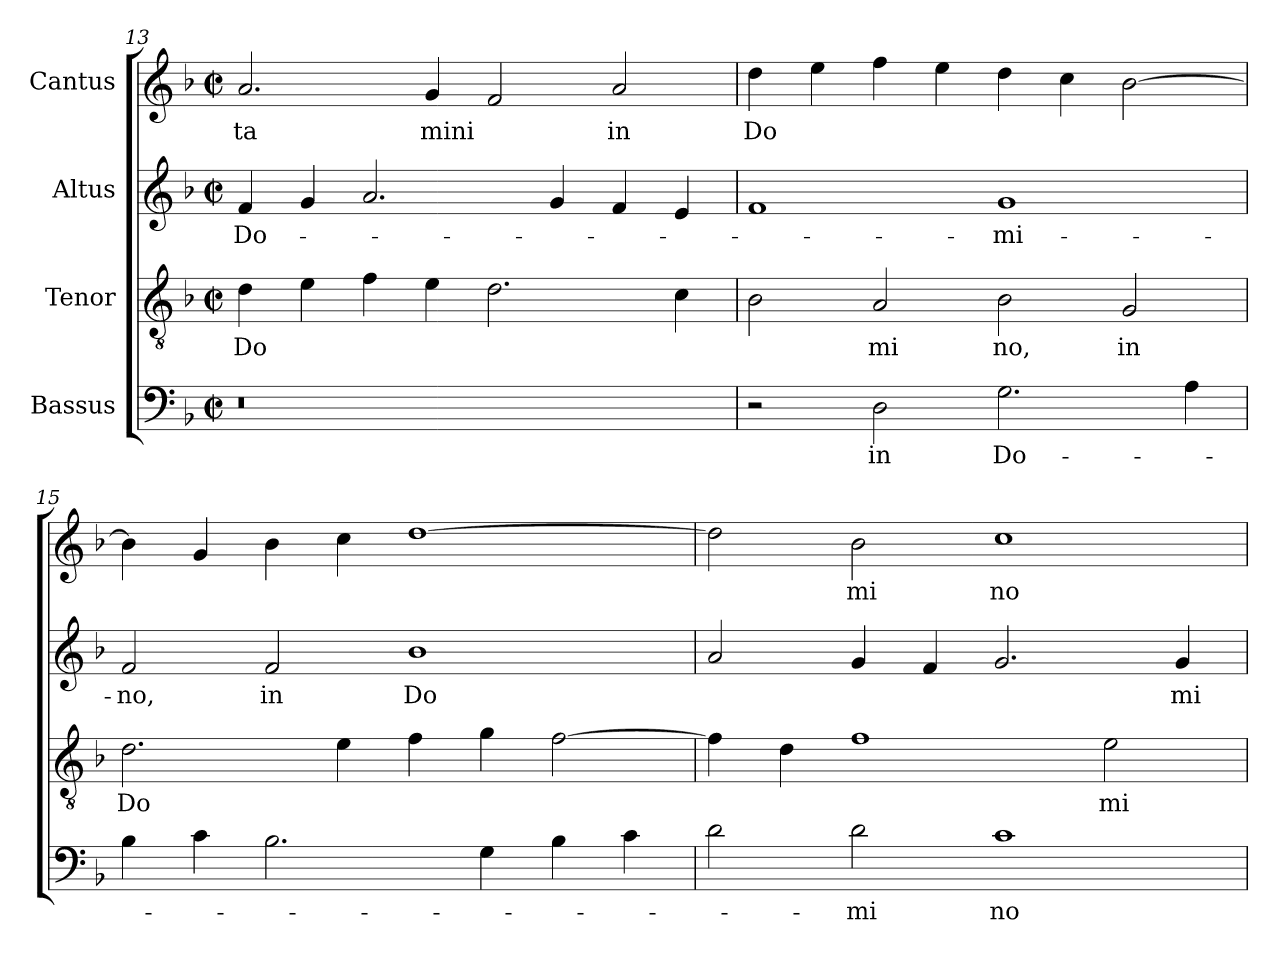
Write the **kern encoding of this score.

**kern	**text	**kern	**text	**kern	**text	**kern	**text
*part4	*part4	*part3	*part3	*part2	*part2	*part1	*part1
*staff4	*staff4	*staff3	*staff3	*staff2	*staff2	*staff1	*staff1
*I"Bassus	*	*I"Tenor	*	*I"Altus	*	*I"Cantus	*
*clefF4	*	*clefGv2	*	*clefG2	*	*clefG2	*
*k[b-]	*	*k[b-]	*	*k[b-]	*	*k[b-]	*
*F:	*	*F:	*	*F:	*	*F:	*
*M2/2	*	*M2/2	*	*M2/2	*	*M2/2	*
*met(c|)	*	*met(c|)	*	*met(c|)	*	*met(c|)	*
=13	=13	=13	=13	=13	=13	=13	=13
!	!	!	!LO:LY:b	!	!LO:LY:b	!	!LO:LY:b:cj
0r	.	4d\	Do	4f/	Do-	2.a/	ta
.	.	4e\	.	4g/	.	.	.
.	.	4f\	.	2.a/	.	.	.
!	!	!	!	!	!	!	!LO:LY:b:cj
.	.	4e\	.	.	.	4g/	mini
.	.	2.d\	.	.	.	2f/	.
.	.	.	.	4g/	.	.	.
!	!	!	!	!	!	!	!LO:LY:b:cj
.	.	.	.	4f/	.	2a/	in
.	.	4c\	.	4e/	.	.	.
=14	=14	=14	=14	=14	=14	=14	=14
!	!	!	!	!	!	!	!LO:LY:b
2r	.	2B-\	.	1f	.	4dd\	Do
.	.	.	.	.	.	4ee\	.
!	!LO:LY:b:cj	!	!LO:LY:b:cj	!	!	!	!
2D\	in	2A/	mi	.	.	4ff\	.
.	.	.	.	.	.	4ee\	.
!	!LO:LY:b	!	!LO:LY:b:cj	!	!LO:LY:b:cj	!	!
2.G\	Do-	2B-\	no,	1g	-mi-	4dd\	.
.	.	.	.	.	.	4cc\	.
!	!	!	!LO:LY:b:cj	!	!	!	!
.	.	2G/	in	.	.	[>2b-\	.
4A\	.	.	.	.	.	.	.
!!LO:PB:g=z
=15	=15	=15	=15	=15	=15	=15	=15
!	!	!	!LO:LY:b	!	!LO:LY:b:cj	!	!
4B-\	.	2.d\	Do	2f/	-no,	4b-\]	.
4c\	.	.	.	.	.	4g/	.
!	!	!	!	!	!LO:LY:b:cj	!	!
2.B-\	.	.	.	2f/	in	4b-\	.
.	.	4e\	.	.	.	4cc\	.
!	!	!	!	!	!LO:LY:b:cj	!	!
.	.	4f\	.	1b-	Do	[>1dd	.
4G\	.	4g\	.	.	.	.	.
4B-\	.	[>2f\	.	.	.	.	.
4c\	.	.	.	.	.	.	.
=16	=16	=16	=16	=16	=16	=16	=16
2d\	.	4f\]	.	2a/	.	2dd\]	.
.	.	4d\	.	.	.	.	.
!	!LO:LY:b:cj	!	!	!	!	!	!LO:LY:b:cj
2d\	-mi	1f	.	4g/	.	2b-\	mi
.	.	.	.	4f/	.	.	.
!	!LO:LY:b:cj	!	!	!	!	!	!LO:LY:b:cj
1c	no	.	.	2.g/	.	1cc	no
!	!	!	!LO:LY:b:cj	!	!	!	!
.	.	2e\	mi	.	.	.	.
!	!	!	!	!	!LO:LY:b:cj	!	!
.	.	.	.	4g/	mi	.	.
=	=	=	=	=	=	=	=
*-	*-	*-	*-	*-	*-	*-	*-
